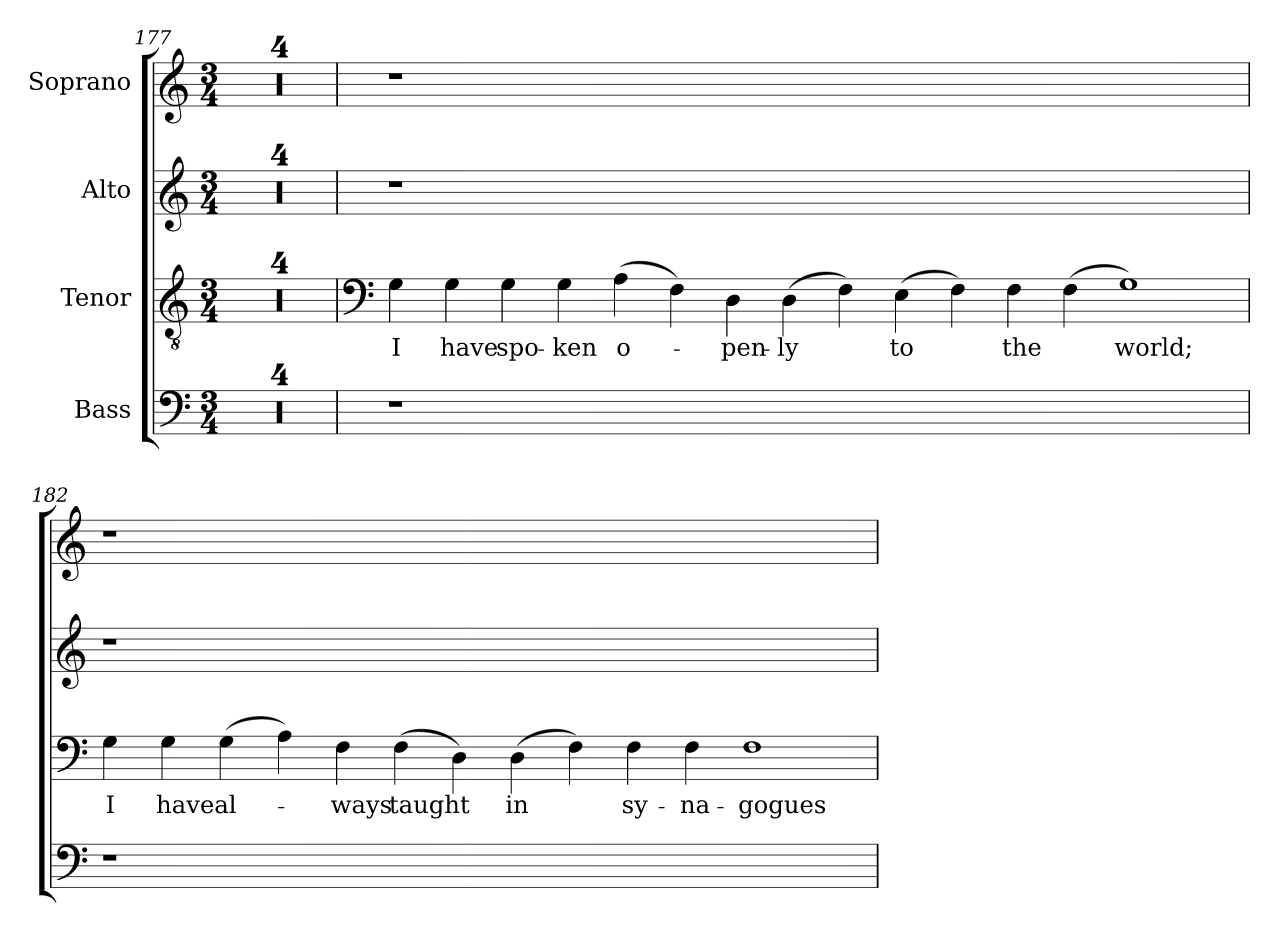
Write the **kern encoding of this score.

**kern	**kern	**text	**kern	**kern
*part4	*part3	*part3	*part2	*part1
*staff4	*staff3	*staff3	*staff2	*staff1
*I"Bass	*I"Tenor	*	*I"Alto	*I"Soprano
*clefF4	*clefGv2	*	*clefG2	*clefG2
*	*ITrd7c12	*	*	*
*k[]	*k[]	*	*k[]	*k[]
*C:	*C:	*	*C:	*C:
*M3/4	*M3/4	*	*M3/4	*M3/4
=177	=177	=177	=177	=177
!LO:N:vis=1	!LO:N:vis=1	!	!LO:N:vis=1	!LO:N:vis=1
2.r	2.r	.	2.r	2.r
=178	=178	=178	=178	=178
!LO:N:vis=1	!LO:N:vis=1	!	!LO:N:vis=1	!LO:N:vis=1
2.r	2.r	.	2.r	2.r
=179	=179	=179	=179	=179
!LO:N:vis=1	!LO:N:vis=1	!	!LO:N:vis=1	!LO:N:vis=1
2.r	2.r	.	2.r	2.r
!!LO:LB:g=z
=180	=180	=180	=180	=180
!LO:N:vis=1	!LO:N:vis=1	!	!LO:N:vis=1	!LO:N:vis=1
2.r	2.r	.	2.r	2.r
=181	=181	=181	=181	=181
*	*clefF4	*	*	*
!LO:N:vis=1	!	!	!	!
!	!	!LO:LY:b:color=#000000	!LO:N:vis=1	!LO:N:vis=1
2.r	4GGi\	I	2.r	2.r
!	!	!LO:LY:b:color=#000000	!	!
.	4GGi\	have	.	.
!	!	!LO:LY:b:color=#000000	!	!
.	4GGi\	spo-	.	.
!	!	!LO:LY:b:color=#000000	!	!
2%7ryy	4GGi\	-ken	2%7ryy	2%7ryy
!	!	!LO:LY:b:color=#000000	!	!
.	(4AAi\	o-	.	.
.	4FFi\)	.	.	.
!	!	!LO:LY:b:color=#000000	!	!
.	4DDi\	-pen-	.	.
!	!	!LO:LY:b:color=#000000	!	!
.	(4DDi\	-ly	.	.
.	4FFi\)	.	.	.
!	!	!LO:LY:b:color=#000000	!	!
.	(4EEi\	to	.	.
.	4FFi\)	.	.	.
!	!	!LO:LY:b:color=#000000	!	!
.	4FFi\	the	.	.
.	(4FFi\	.	.	.
!	!	!LO:LY:b:color=#000000	!	!
.	1GGi)	world;	.	.
=182	=182	=182	=182	=182
!LO:N:vis=1	!	!	!	!
!	!	!LO:LY:b:color=#000000	!LO:N:vis=1	!LO:N:vis=1
2.r	4GGi\	I	2.r	2.r
!	!	!LO:LY:b:color=#000000	!	!
.	4GGi\	have	.	.
!	!	!LO:LY:b:color=#000000	!	!
.	(4GGi\	al-	.	.
0.ryy	4AAi\)	.	0.ryy	0.ryy
!	!	!LO:LY:b:color=#000000	!	!
.	4FFi\	-ways	.	.
!	!	!LO:LY:b:color=#000000	!	!
.	(4FFi\	taught	.	.
.	4DDi\)	.	.	.
!	!	!LO:LY:b:color=#000000	!	!
.	(4DDi\	in	.	.
.	4FFi\)	.	.	.
!	!	!LO:LY:b:color=#000000	!	!
.	4FFi\	sy-	.	.
!	!	!LO:LY:b:color=#000000	!	!
.	4FFi\	-na-	.	.
!	!	!LO:LY:b:color=#000000	!	!
.	1FFi	-gogues	.	.
=	=	=	=	=
*-	*-	*-	*-	*-
